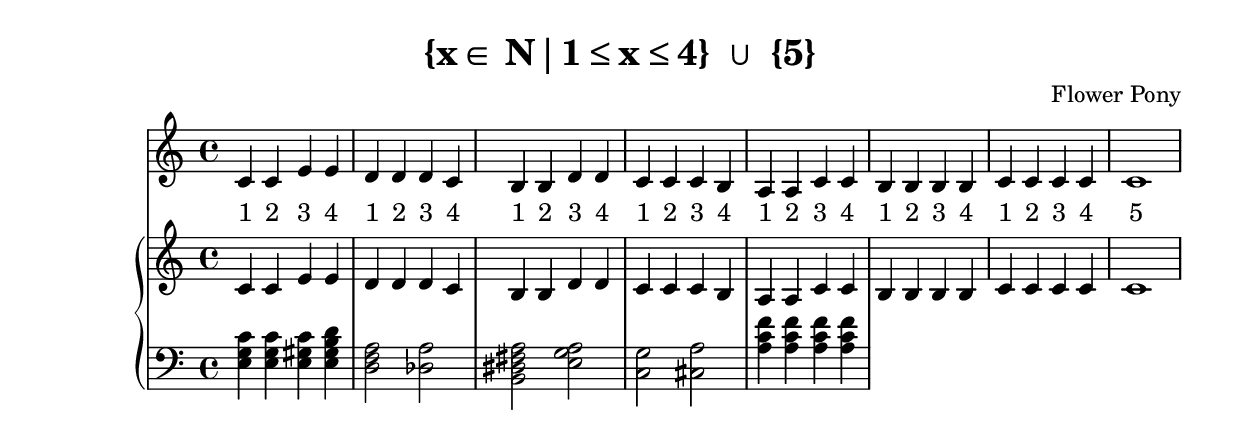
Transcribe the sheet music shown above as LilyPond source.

\version "2.21.0"

\header {
 date = "2024"
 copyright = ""
 title = "{x∈ N∣1≤x≤4} ∪ {5}"
 composer = "Flower Pony"
}

lyricsPattern = \lyricmode {
  "1"4 "2"4 "3"4 "4"4
}

\book {
  \score {
  <<
    \new Staff = "singer" <<
      \new Voice = "vocal" { \time 4/4  { c'4 c'4 e'4 e'4 
                                          d'4 d'4 d'4 c'4 
                                          b4  b4  d'4 d'4 
                                          c'4 c'4 c'4 b4 
                                          a4  a4  c'4 c'4 
                                          b4  b4  b4  b4
                                          c'4  c'4  c'4  c'4
                                          c'1} }
      \addlyrics { \time 4/4 {  \lyricsPattern  
                                \lyricsPattern 
                                \lyricsPattern 
                                \lyricsPattern 
                                \lyricsPattern
                                \lyricsPattern
                                \lyricsPattern
                                "5"1}}
                            
    >>
\new PianoStaff = "piano" <<
      \new Staff = "upper" { 
        \clef treble 
        \time 4/4 
                                        { c'4 c'4 e'4 e'4 
                                          d'4 d'4 d'4 c'4 
                                          b4  b4  d'4 d'4 
                                          c'4 c'4 c'4 b4 
                                          a4  a4  c'4 c'4 
                                          b4  b4  b4  b4
                                          c'4  c'4  c'4  c'4
                                          c'1}
      }
      \new Staff = "lower" { 
        \clef bass 
        \time 4/4 { 
          <e g c'>4 <e g c'>4 <e gis c'>4 <e gis b d'>4
          <d f a>2 <des a>2
          <b, dis fis a>2 <e g a>2
          <c g>2 <cis a>2 
          <a c' f'>4 <a c' f'>4 <a c' f'>4 <a c' f'>4        } 
      }
    >>


  >>
  \layout { }
  \midi { }
  }
}

